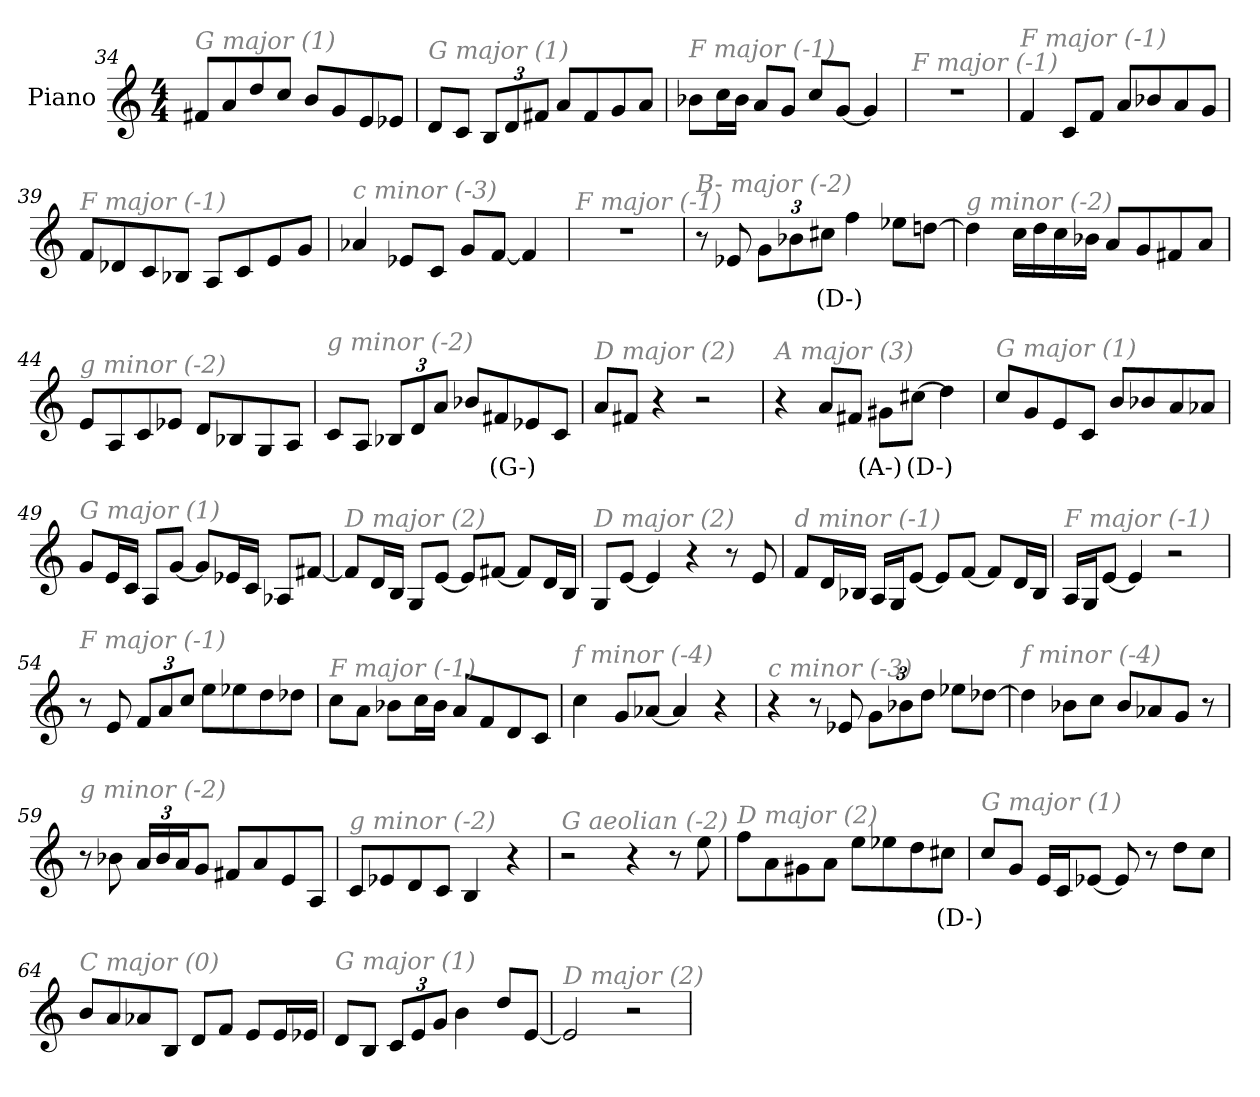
**kern	**text
*part1	*part1
*staff1	*staff1
*I"Piano	*
*I'Pno	*
*clefG2	*
*k[]	*
*M4/4	*
=34	=34
!LO:TX:i:color=#808080:t=G major (1)	!
8f#X/L	.
8a/	.
8dd/	.
8cc/J	.
8b/L	.
8g/	.
8e/	.
8e-X/J	.
!!LO:LB:g=z
=35	=35
!LO:TX:i:color=#808080:t=G major (1)	!
8d/L	.
8c/J	.
*Xbrackettup	*
12B/L	.
12d/	.
12f#X/J	.
8a/L	.
8f#/	.
8g/	.
8a/J	.
=36	=36
!LO:TX:i:color=#808080:t=F major (-1)	!
8b-X\L	.
16cc\L	.
16b-\JJ	.
8a/L	.
8g/J	.
8cc/L	.
[8g/J	.
4g/]	.
=37	=37
!LO:TX:i:color=#808080:t=F major (-1)	!
1r	.
=38	=38
!LO:TX:i:color=#808080:t=F major (-1)	!
4f/	.
8c/L	.
8f/J	.
8a/L	.
8b-X/	.
8a/	.
8g/J	.
!!LO:LB:g=z
=39	=39
!LO:TX:i:color=#808080:t=F major (-1)	!
8f/L	.
8d-X/	.
8c/	.
8B-X/J	.
8A/L	.
8c/	.
8e/	.
8g/J	.
=40	=40
!LO:TX:i:color=#808080:t=c minor (-3)	!
4a-X/	.
8e-X/L	.
8c/J	.
8g/L	.
[8f/J	.
4f/]	.
=41	=41
!LO:TX:i:color=#808080:t=F major (-1)	!
1r	.
=42	=42
!LO:TX:i:color=#808080:t=B- major (-2)	!
8r	.
8e-X/	.
12g\L	.
12b-X\	.
12cc#Xi\J	(D-)
4ff\	.
8ee-X\L	.
[8ddn\J	.
!!LO:LB:g=z
=43	=43
!LO:TX:i:color=#808080:t=g minor (-2)	!
4dd\]	.
16cc\LL	.
16dd\	.
16cc\	.
16b-X\JJ	.
8a/L	.
8g/	.
8f#X/	.
8a/J	.
=44	=44
!LO:TX:i:color=#808080:t=g minor (-2)	!
8e/L	.
8A/	.
8c/	.
8e-X/J	.
8d/L	.
8B-X/	.
8G/	.
8A/J	.
=45	=45
!LO:TX:i:color=#808080:t=g minor (-2)	!
8c/L	.
8A/J	.
12B-X/L	.
12d/	.
12a/J	.
8b-X/L	.
8f#Xi/	(G-)
8e-X/	.
8c/J	.
=46	=46
!LO:TX:i:color=#808080:t=D major (2)	!
8a/L	.
8f#X/J	.
4r	.
2r	.
!!LO:PB:g=z
=47	=47
!LO:TX:i:color=#808080:t=A major (3)	!
4r	.
8a/L	.
8f#X/J	.
8g#Xi\L	(A-)
[8cc#Xi\J	(D-)
4dd-\]	.
=48	=48
!LO:TX:i:color=#808080:t=G major (1)	!
8cc/L	.
8g/	.
8e/	.
8c/J	.
8b/L	.
8b-X/	.
8a/	.
8a-X/J	.
=49	=49
!LO:TX:i:color=#808080:t=G major (1)	!
8g/L	.
16e/L	.
16c/JJ	.
8A/L	.
[8g/J	.
8g/L]	.
16e-X/L	.
16c/JJ	.
8A-X/L	.
[8f#X/J	.
=50	=50
!LO:TX:i:color=#808080:t=D major (2)	!
8f#/L]	.
16d/L	.
16B/JJ	.
8G/L	.
[8e/J	.
8e/L]	.
[8f#X/J	.
8f#/L]	.
16d/L	.
16B/JJ	.
!!LO:LB:g=z
=51	=51
!LO:TX:i:color=#808080:t=D major (2)	!
8G/L	.
[8e/J	.
4e/]	.
4r	.
8r	.
8e/	.
=52	=52
!LO:TX:i:color=#808080:t=d minor (-1)	!
8f/L	.
16d/L	.
16B-X/JJ	.
16A/LL	.
16G/J	.
[8e/J	.
8e/L]	.
[8f/J	.
8f/L]	.
16d/L	.
16B-/JJ	.
=53	=53
!LO:TX:i:color=#808080:t=F major (-1)	!
16A/LL	.
16G/J	.
[8e/J	.
4e/]	.
2r	.
=54	=54
!LO:TX:i:color=#808080:t=F major (-1)	!
8r	.
8e/	.
12f/L	.
12a/	.
12cc/J	.
8ee\L	.
8ee-X\	.
8dd\	.
8dd-X\J	.
!!LO:LB:g=z
=55	=55
!LO:TX:i:color=#808080:t=F major (-1)	!
8cc\L	.
8a\J	.
8b-X\L	.
16cc\L	.
16b-\JJ	.
8a/L	.
8f/	.
8d/	.
8c/J	.
=56	=56
!LO:TX:i:color=#808080:t=f minor (-4)	!
4cc\	.
8g/L	.
[8a-X/J	.
4a-/]	.
4r	.
=57	=57
!LO:TX:i:color=#808080:t=c minor (-3)	!
4r	.
8r	.
8e-X/	.
12g\L	.
12b-X\	.
12dd\J	.
8ee-X\L	.
[8dd-X\J	.
=58	=58
!LO:TX:i:color=#808080:t=f minor (-4)	!
4dd-\]	.
8b-X\L	.
8cc\J	.
8b-/L	.
8a-X/	.
8g/J	.
8r	.
!!LO:LB:g=z
=59	=59
!LO:TX:i:color=#808080:t=g minor (-2)	!
8r	.
8b-X\	.
24a/LL	.
24b-/	.
24a/J	.
8g/J	.
8f#X/L	.
8a/	.
8e/	.
8A/J	.
=60	=60
!LO:TX:i:color=#808080:t=g minor (-2)	!
8c/L	.
8e-X/	.
8d/	.
8c/J	.
4B/	.
4r	.
=61	=61
!LO:TX:i:color=#808080:t=G aeolian (-2)	!
2r	.
4r	.
8r	.
8ee\	.
=62	=62
!LO:TX:i:color=#808080:t=D major (2)	!
8ff\L	.
8a\	.
8g#X\	.
8a\J	.
8ee\L	.
8ee-X\	.
8dd\	.
8cc#Xi\J	(D-)
!!LO:LB:g=z
=63	=63
!LO:TX:i:color=#808080:t=G major (1)	!
8cc/L	.
8g/J	.
16e/LL	.
16c/J	.
[8e-X/J	.
8e-/]	.
8r	.
8dd\L	.
8cc\J	.
=64	=64
!LO:TX:i:color=#808080:t=C major (0)	!
8b/L	.
8a/	.
8a-X/	.
8B/J	.
8d/L	.
8f/J	.
8e/L	.
16e/L	.
16e-X/JJ	.
=65	=65
!LO:TX:i:color=#808080:t=G major (1)	!
8d/L	.
8B/J	.
12c/L	.
12e/	.
12g/J	.
4b\	.
8dd/L	.
[8e/J	.
=66	=66
!LO:TX:i:color=#808080:t=D major (2)	!
2e/]	.
2r	.
=	=
*-	*-
